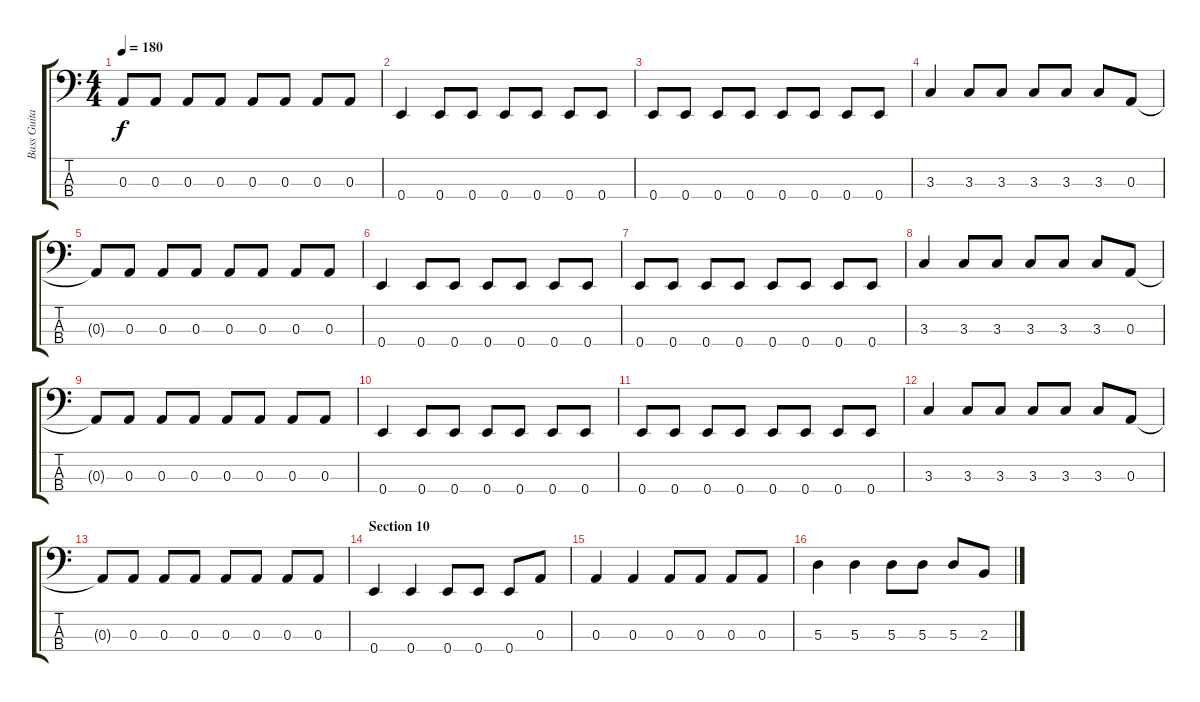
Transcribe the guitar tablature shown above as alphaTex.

\track ("Bass Guitar" "Bass Guita") {instrument electricbasspick}
\staff {score tabs}
\tuning (G2 D2 A1 E1) {hide}
\ts (4 4)
\tempo 180
\clef f4
\ks c
0.3{t}.8{dy f} 0.3.8 0.3.8 0.3.8 0.3.8 0.3.8 0.3.8 0.3.8 |
0.4.4 0.4.8 0.4.8 0.4.8 0.4.8 0.4.8 0.4.8 |
0.4.8 0.4.8 0.4.8 0.4.8 0.4.8 0.4.8 0.4.8 0.4.8 |
3.3.4 3.3.8 3.3.8 3.3.8 3.3.8 3.3.8 0.3.8 |
0.3{t}.8 0.3.8 0.3.8 0.3.8 0.3.8 0.3.8 0.3.8 0.3.8 |
0.4.4 0.4.8 0.4.8 0.4.8 0.4.8 0.4.8 0.4.8 |
0.4.8 0.4.8 0.4.8 0.4.8 0.4.8 0.4.8 0.4.8 0.4.8 |
3.3.4 3.3.8 3.3.8 3.3.8 3.3.8 3.3.8 0.3.8 |
0.3{t}.8 0.3.8 0.3.8 0.3.8 0.3.8 0.3.8 0.3.8 0.3.8 |
0.4.4 0.4.8 0.4.8 0.4.8 0.4.8 0.4.8 0.4.8 |
0.4.8 0.4.8 0.4.8 0.4.8 0.4.8 0.4.8 0.4.8 0.4.8 |
3.3.4 3.3.8 3.3.8 3.3.8 3.3.8 3.3.8 0.3.8 |
0.3{t}.8 0.3.8 0.3.8 0.3.8 0.3.8 0.3.8 0.3.8 0.3.8 |
\section ("" "Section 10")
0.4.4 0.4.4 0.4.8 0.4.8 0.4.8 0.3.8 |
0.3.4 0.3.4 0.3.8 0.3.8 0.3.8 0.3.8 |
5.3.4 5.3.4 5.3.8 5.3.8 5.3.8 2.3.8
